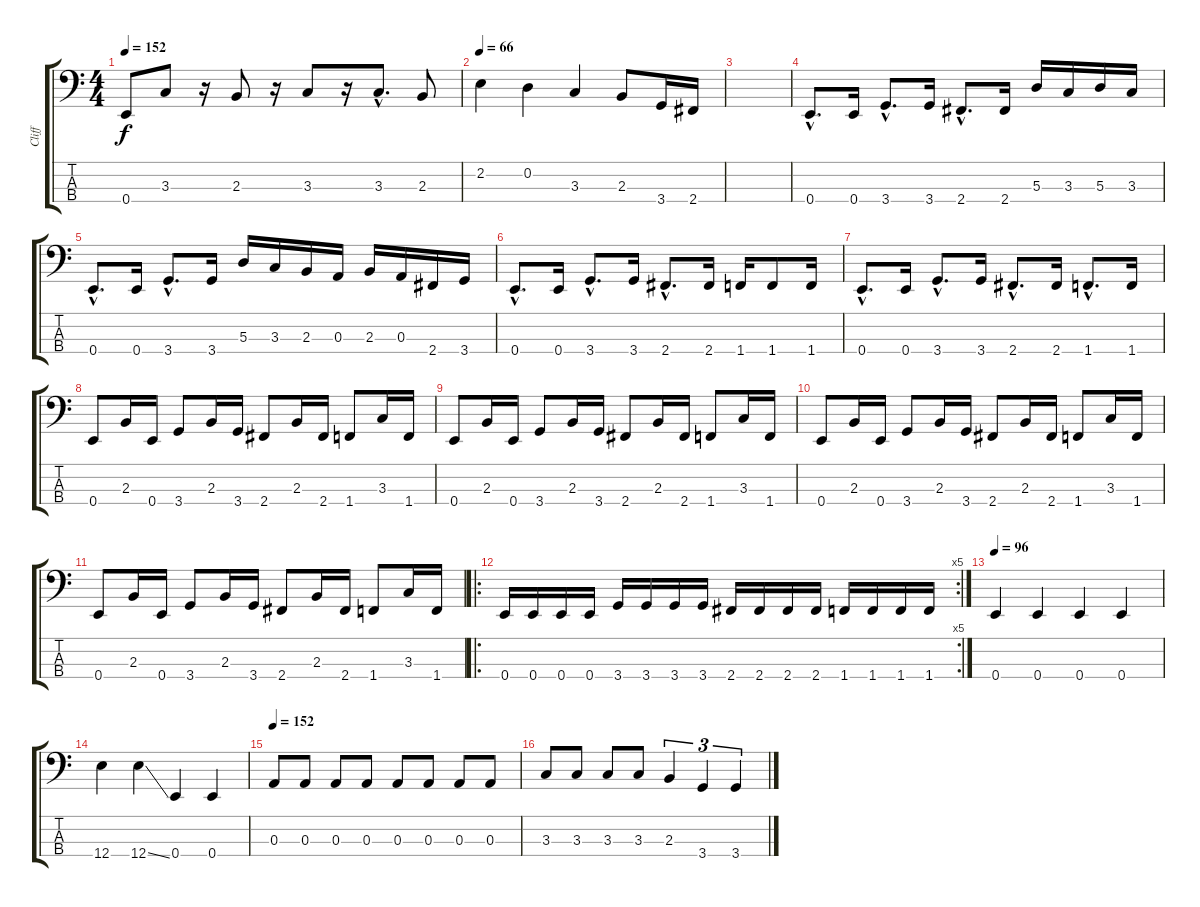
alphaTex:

\track ("Cliff" "Cliff") {instrument electricbassfinger}
\staff {score tabs}
\tuning (G2 D2 A1 E1) {hide}
\ts (4 4)
\tempo 152
\clef f4
\ks c
0.4.8{dy f} 3.3.8 r.16 2.3.8 r.16 3.3.8 r.16 3.3{hac}.8{d} 2.3.8 |
\tempo 66
2.2.4 0.2.4 3.3.4 2.3.8 3.4.16 2.4.16 |
|
0.4{hac}.8{d} 0.4.16 3.4{hac}.8{d} 3.4.16 2.4{hac}.8{d} 2.4.16 5.3.16 3.3.16 5.3.16 3.3.16 |
0.4{hac}.8{d} 0.4.16 3.4{hac}.8{d} 3.4.16 5.3.16 3.3.16 2.3.16 0.3.16 2.3.16 0.3.16 2.4.16 3.4.16 |
0.4{hac}.8{d} 0.4.16 3.4{hac}.8{d} 3.4.16 2.4{hac}.8{d} 2.4.16 1.4.16 1.4.8 1.4.16 |
0.4{hac}.8{d} 0.4.16 3.4{hac}.8{d} 3.4.16 2.4{hac}.8{d} 2.4.16 1.4{hac}.8{d} 1.4.16 |
0.4.8 2.3.16 0.4.16 3.4.8 2.3.16 3.4.16 2.4.8 2.3.16 2.4.16 1.4.8 3.3.16 1.4.16 |
0.4.8 2.3.16 0.4.16 3.4.8 2.3.16 3.4.16 2.4.8 2.3.16 2.4.16 1.4.8 3.3.16 1.4.16 |
0.4.8 2.3.16 0.4.16 3.4.8 2.3.16 3.4.16 2.4.8 2.3.16 2.4.16 1.4.8 3.3.16 1.4.16 |
0.4.8 2.3.16 0.4.16 3.4.8 2.3.16 3.4.16 2.4.8 2.3.16 2.4.16 1.4.8 3.3.16 1.4.16 |
\ro
\rc 5
0.4.16 0.4.16 0.4.16 0.4.16 3.4.16 3.4.16 3.4.16 3.4.16 2.4.16 2.4.16 2.4.16 2.4.16 1.4.16 1.4.16 1.4.16 1.4.16 |
\tempo 96
0.4.4 0.4.4 0.4.4 0.4.4 |
12.4.4 12.4{ss}.4 0.4.4 0.4.4 |
\tempo 152
0.3.8 0.3.8 0.3.8 0.3.8 0.3.8 0.3.8 0.3.8 0.3.8 |
3.3.8 3.3.8 3.3.8 3.3.8 2.3.4{tu (3 2)} 3.4.4{tu (3 2)} 3.4.4{tu (3 2)}
